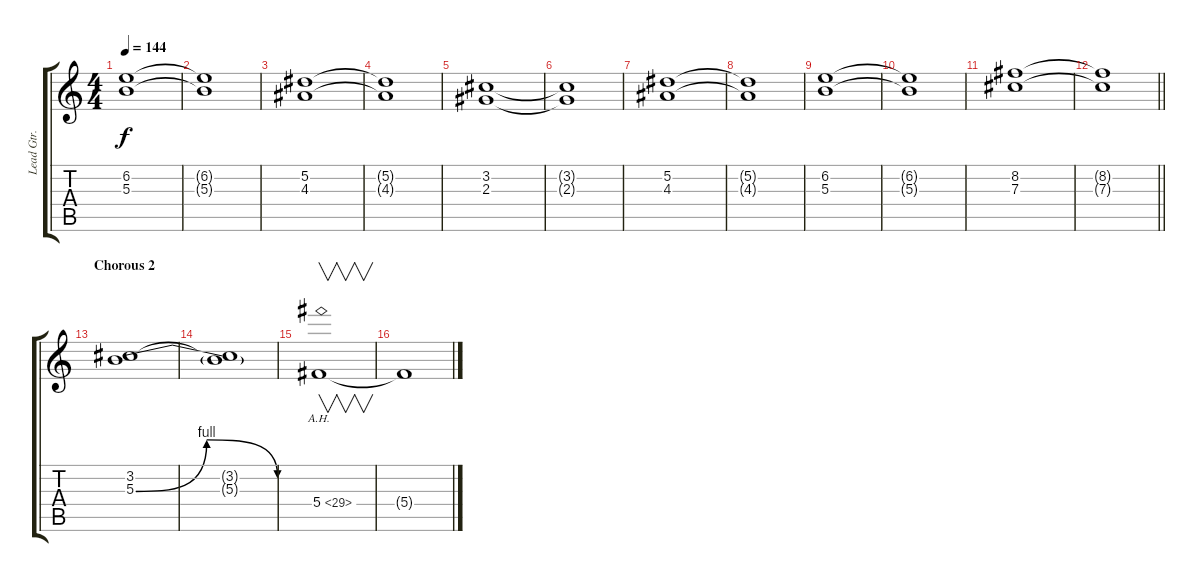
\track ("Lead Gtr." "Lead Gtr.") {instrument distortionguitar}
\staff {score tabs}
\tuning (Eb4 Bb3 Gb3 Db3 Ab2 Db2) {hide}
\ts (4 4)
\tempo 144
\clef g2
\ks c
(6.2 5.3).1{dy f} |
(6.2{t} 5.3{t}).1 |
(5.2 4.3).1 |
(5.2{t} 4.3{t}).1 |
(3.2 2.3).1 |
(3.2{t} 2.3{t}).1 |
(5.2 4.3).1 |
(5.2{t} 4.3{t}).1 |
(6.2 5.3).1 |
(6.2{t} 5.3{t}).1 |
(8.2 7.3).1 |
\barLineRight lightlight
(8.2{t} 7.3{t}).1 |
\section ("" "Chorous 2")
(3.2 5.3{be (bendrelease 0 0 15 4 45 4 60 0)}).1{volume 9} |
(3.2{t} 5.3{t}).1 |
5.4{ah 24}.1{v} |
5.4{t}.1
